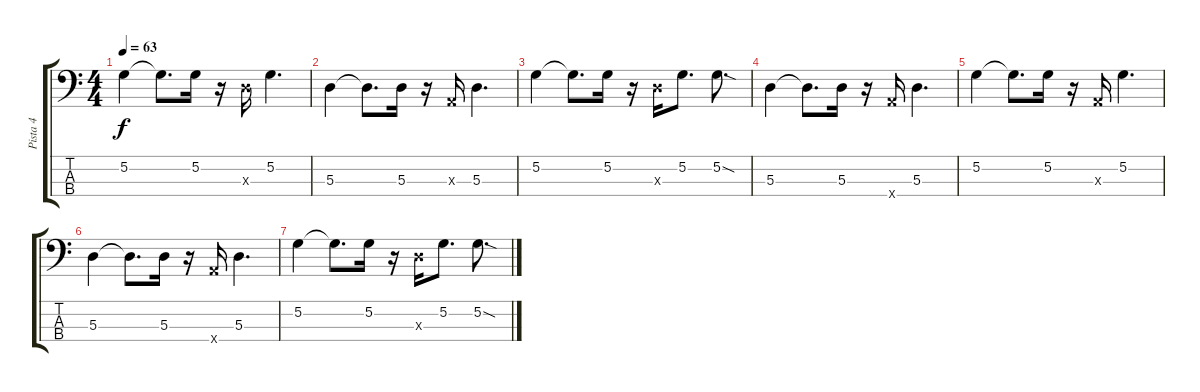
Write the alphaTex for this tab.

\track ("Pista 4" "Pista 4") {instrument acousticbass}
\staff {score tabs}
\tuning (G2 D2 A1 E1) {hide}
\ts (4 4)
\tempo 63
\clef f4
\ks c
5.2.4{dy f} 5.2{t}.8{d} 5.2.16 r.16 5.3{x}.16 5.2.4{d} |
5.3.4 5.3{t}.8{d} 5.3.16 r.16 0.3{x}.16 5.3.4{d} |
5.2.4 5.2{t}.8{d} 5.2.16 r.16 5.3{x}.16 5.2.8{d} 5.2{sod}.8{d} |
5.3.4 5.3{t}.8{d} 5.3.16 r.16 5.4{x}.16 5.3.4{d} |
5.2.4 5.2{t}.8{d} 5.2.16 r.16 0.3{x}.16 5.2.4{d} |
5.3.4 5.3{t}.8{d} 5.3.16 r.16 5.4{x}.16 5.3.4{d} |
5.2.4 5.2{t}.8{d} 5.2.16 r.16 5.3{x}.16 5.2.8{d} 5.2{sod}.8{d}
